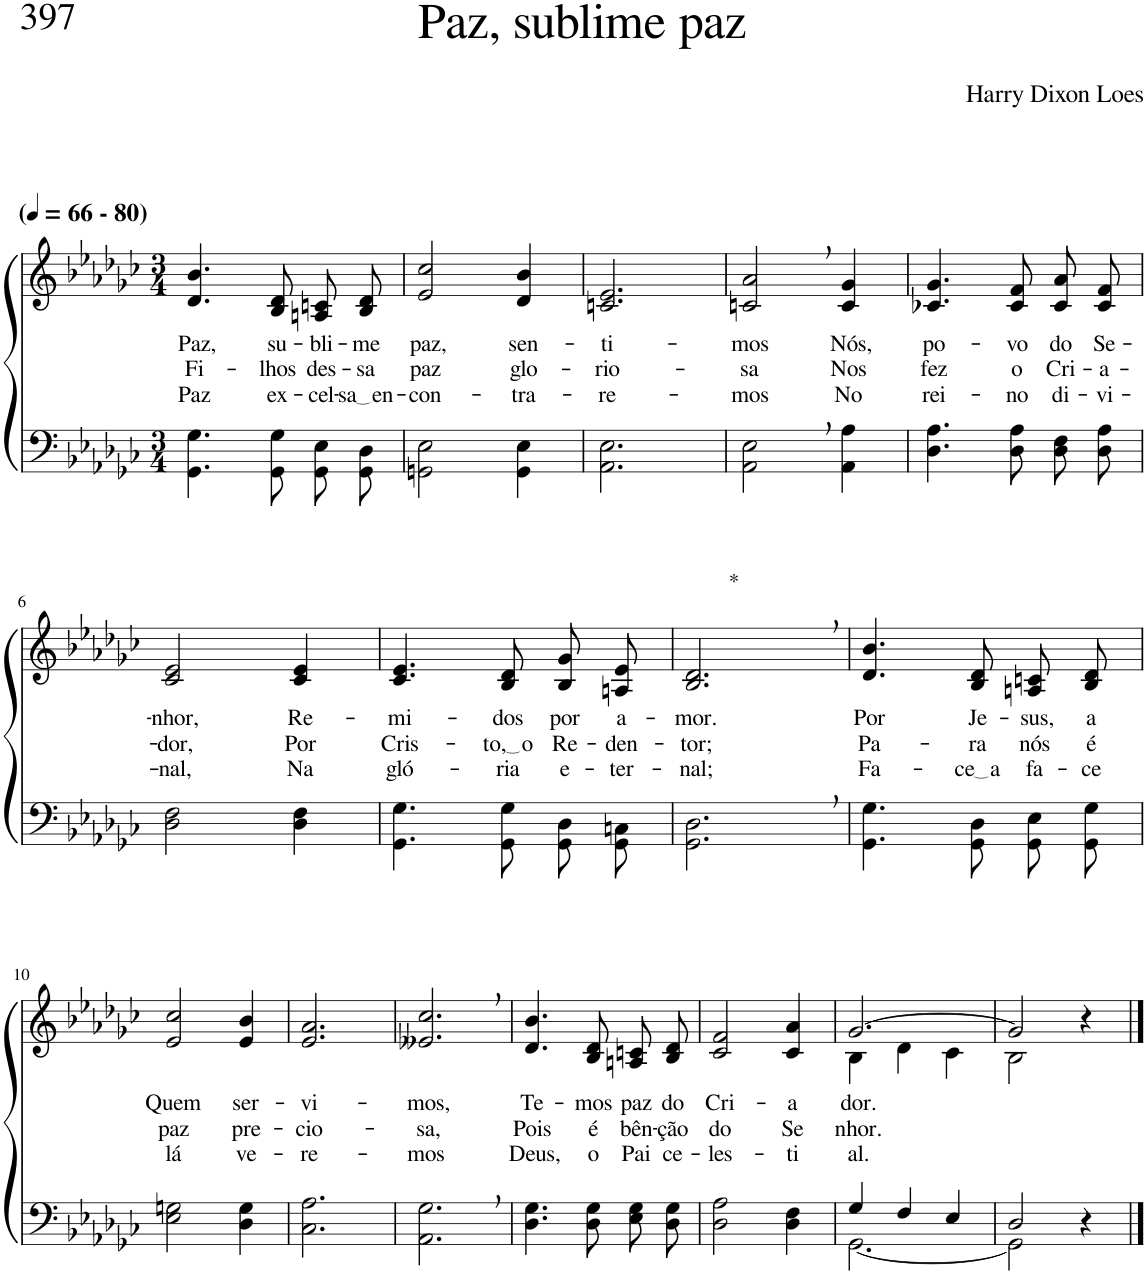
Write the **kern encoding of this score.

**kern	**kern	**text	**text	**text
*part2	*part1	*part1	*part1	*part1
*staff2	*staff1	*staff1	*staff1	*staff1
*I"Parte III e IV	*I"Parte I e II	*	*	*
*clefF4	*clefG2	*	*	*
*Trd-1c-2	*Trd-1c-2	*	*	*
*k[b-e-a-d-g-c-]	*k[b-e-a-d-g-c-]	*	*	*
*M3/4	*M3/4	*	*	*
*MM66	*MM66	*	*	*
=1	=1	=1	=1	=1
!	!LO:TX:a:B:t=(	!	!	!
!	!LO:TX:a:B:t=- 80)	!	!	!
!	!	!LO:LY:b	!LO:LY:b	!LO:LY:b
4.GG-\ 4.G-\	4.d-/ 4.b-/	Paz,	Fi-	Paz
!	!	!LO:LY:b	!LO:LY:b	!LO:LY:b
8GG-\ 8G-\	8B-/ 8d-/	su-	-lhos	ex-
!	!	!LO:LY:b	!LO:LY:b	!LO:LY:b
8GG-/ 8E-/L	8An/ 8cn/L	-bli-	des-	-cel-
!	!	!LO:LY:b	!LO:LY:b	!LO:LY:b
8GG-/ 8D-/J	8B-/ 8d-/J	-me	-sa	sa en
=2	=2	=2	=2	=2
!	!	!LO:LY:b	!LO:LY:b	!LO:LY:b
2GGn\ 2E-\	2e-/ 2cc-/	paz,	paz	-con-
!	!	!LO:LY:b	!LO:LY:b	!LO:LY:b
4GG\ 4E-\	4d-/ 4b-/	sen-	glo-	-tra-
=3	=3	=3	=3	=3
!	!	!LO:LY:b	!LO:LY:b	!LO:LY:b
2.AA-\ 2.E-\	2.cn/ 2.e-/	-ti-	-rio-	-re-
=4	=4	=4	=4	=4
!	!	!LO:LY:b	!LO:LY:b	!LO:LY:b
2AA-\, 2E-\,	2cn/, 2a-/,	-mos	-sa	-mos
!	!	!LO:LY:b	!LO:LY:b	!LO:LY:b
4AA-\ 4A-\	4c/ 4g-/	Nós,	Nos	No
=5	=5	=5	=5	=5
!	!	!LO:LY:b	!LO:LY:b	!LO:LY:b
4.D-\ 4.A-\	4.c-X/ 4.g-/	po-	fez	rei-
!	!	!LO:LY:b	!LO:LY:b	!LO:LY:b
8D-\ 8A-\	8c-/ 8f/	-vo	o	-no
!	!	!LO:LY:b	!LO:LY:b	!LO:LY:b
8D-\ 8F\L	8c-/ 8a-/L	do	Cri-	di-
!	!	!LO:LY:b	!LO:LY:b	!LO:LY:b
8D-\ 8A-\J	8c-/ 8f/J	Se-	-a-	-vi-
!!LO:LB:g=z
=6	=6	=6	=6	=6
!	!	!LO:LY:b	!LO:LY:b	!LO:LY:b
2D-\ 2F\	2c-/ 2e-/	-nhor,	-dor,	-nal,
!	!	!LO:LY:b	!LO:LY:b	!LO:LY:b
4D-\ 4F\	4c-/ 4e-/	Re-	Por	Na
=7	=7	=7	=7	=7
!	!	!LO:LY:b	!LO:LY:b	!LO:LY:b
4.GG-\ 4.G-\	4.c-/ 4.e-/	-mi-	Cris-	gló-
!	!	!LO:LY:b	!LO:LY:b	!LO:LY:b
8GG-\ 8G-\	8B-/ 8d-/	-dos	to, o	-ria
!	!	!LO:LY:b	!LO:LY:b	!LO:LY:b
8GG-/ 8D-/L	8B-/ 8g-/L	por	Re-	e-
!	!	!LO:LY:b	!LO:LY:b	!LO:LY:b
8GG-/ 8Cn/J	8An/ 8e-/J	a-	-den-	-ter-
=8	=8	=8	=8	=8
!	!LO:TX:a:t=*	!	!	!
!	!	!LO:LY:b	!LO:LY:b	!LO:LY:b
2.GG-\, 2.D-\,	2.B-/, 2.d-/,	-mor.	-tor;	-nal;
=9	=9	=9	=9	=9
!	!	!LO:LY:b	!LO:LY:b	!LO:LY:b
4.GG-\ 4.G-\	4.d-/ 4.b-/	Por	Pa-	Fa-
!	!	!LO:LY:b	!LO:LY:b	!LO:LY:b
8GG-\ 8D-\	8B-/ 8d-/	Je-	-ra	ce a
!	!	!LO:LY:b	!LO:LY:b	!LO:LY:b
8GG-/ 8E-/L	8An/ 8cn/L	-sus,	nós	fa-
!	!	!LO:LY:b	!LO:LY:b	!LO:LY:b
8GG-/ 8G-/J	8B-/ 8d-/J	a	é	-ce
!!LO:LB:g=z
=10	=10	=10	=10	=10
!	!	!LO:LY:b	!LO:LY:b	!LO:LY:b
2E-\ 2Gn\	2e-/ 2cc-/	Quem	paz	lá
!	!	!LO:LY:b	!LO:LY:b	!LO:LY:b
4D-\ 4G\	4e-/ 4b-/	ser-	pre-	ve-
=11	=11	=11	=11	=11
!	!	!LO:LY:b	!LO:LY:b	!LO:LY:b
2.C-\ 2.A-\	2.e-/ 2.a-/	-vi-	-cio-	-re-
=12	=12	=12	=12	=12
!	!	!LO:LY:b	!LO:LY:b	!LO:LY:b
2.AA-\, 2.G-\,	2.e--X/, 2.cc-/,	-mos,	-sa,	-mos
=13	=13	=13	=13	=13
!	!	!LO:LY:b	!LO:LY:b	!LO:LY:b
4.D-\ 4.G-\	4.d-/ 4.b-/	Te-	Pois	Deus,
!	!	!LO:LY:b	!LO:LY:b	!LO:LY:b
8D-\ 8G-\	8B-/ 8d-/	-mos	é	o
!	!	!LO:LY:b	!LO:LY:b	!LO:LY:b
8E-\ 8G-\L	8An/ 8cn/L	paz	bên-	Pai
!	!	!LO:LY:b	!LO:LY:b	!LO:LY:b
8D-\ 8G-\J	8B-/ 8d-/J	do	-ção	ce-
=14	=14	=14	=14	=14
!	!	!LO:LY:b	!LO:LY:b	!LO:LY:b
2D-\ 2A-\	2c-/ 2f/	Cri-	do	-les-
!	!	!LO:LY:b	!LO:LY:b	!LO:LY:b
4D-\ 4F\	4c-/ 4a-/	-a-	Se-	-ti-
=15	=15	=15	=15	=15
*^	*^	*	*	*
!	!	!	!	!LO:LY:b	!LO:LY:b	!LO:LY:b
4G-/	[2.GG-\	[2.g-/	4B-\	-dor.	-nhor.	-al.
4F/	.	.	4d-\	.	.	.
4E-/	.	.	4c-\	.	.	.
=16	=16	=16	=16	=16	=16	=16
2D-/	2GG-\]	2g-/]	2B-\	.	.	.
4r	4ryy	4r	4ryy	.	.	.
*v	*v	*	*	*	*	*
*	*v	*v	*	*	*
==	==	==	==	==
*-	*-	*-	*-	*-
